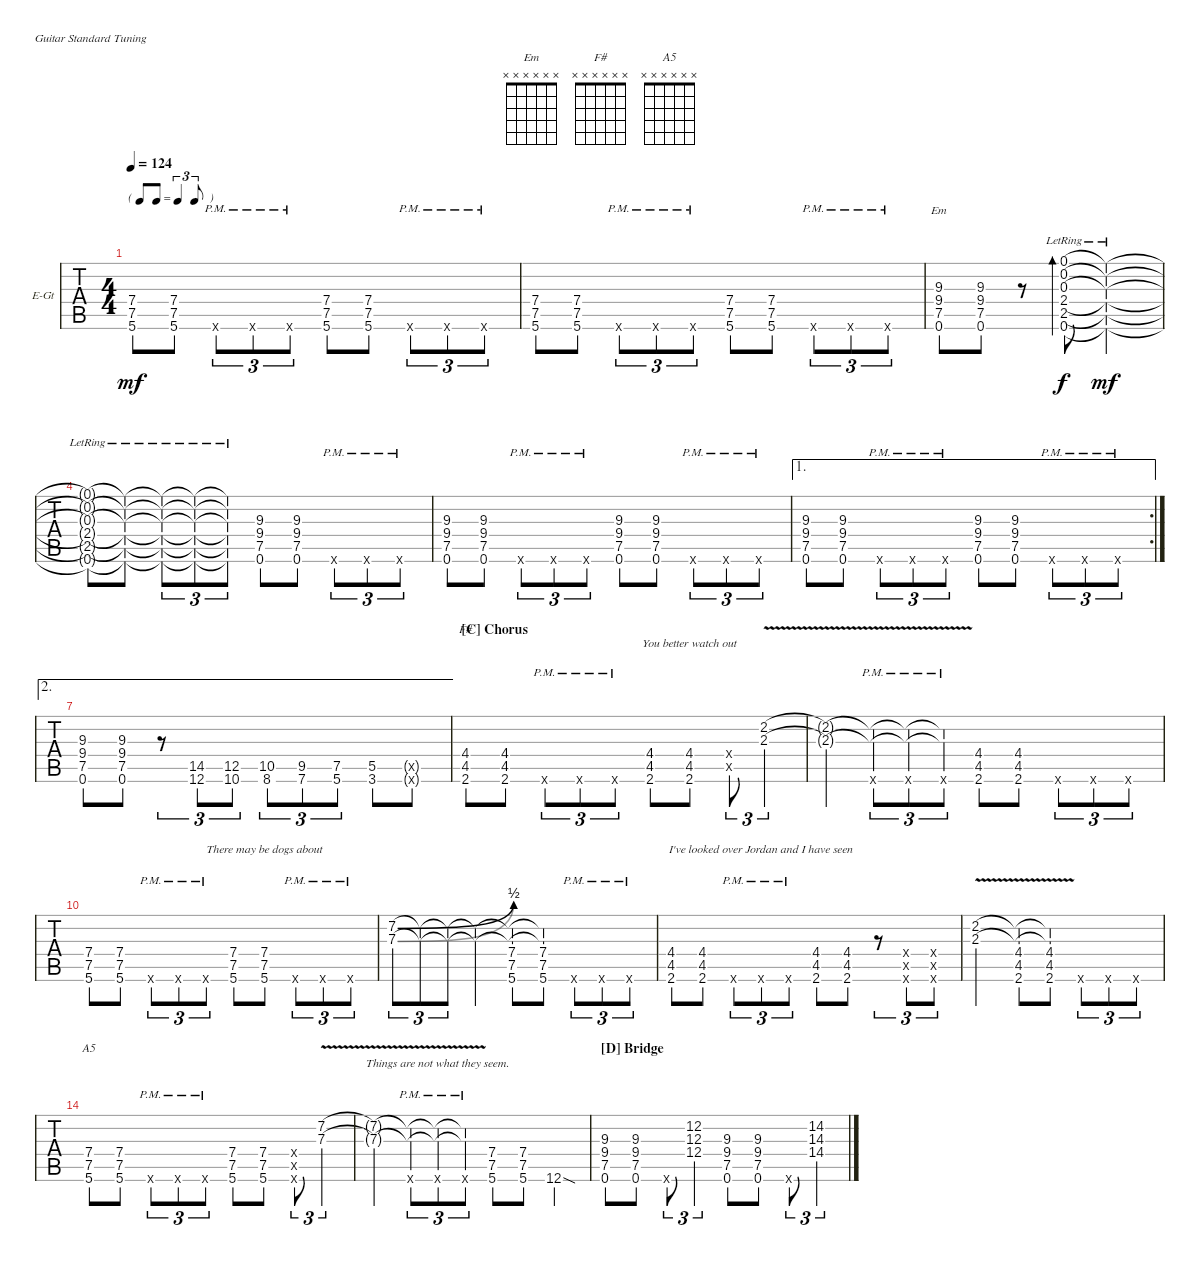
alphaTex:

\bracketExtendMode nobrackets
\firstSystemTrackNameOrientation horizontal
\otherSystemsTrackNameOrientation horizontal
\defaultBarNumberDisplay FirstOfSystem
\track ("Guitar" "E-Gt") {instrument overdrivenguitar}
\staff {tabs}
\tuning (E4 B3 G3 D3 A2 E2)
\chord ("Em" x x x x x x)
\chord ("F#" x x x x x x)
\chord ("A5" x x x x x x)
\ts (4 4)
\tf triplet8th
\tempo 124
\clef g2
\ks c
(7.5 5.6 7.4).8{lyrics (0 "") lyrics (1 "") lyrics (2 "") lyrics (3 "") lyrics (4 "") dy mf} (7.5 5.6 7.4).8{lyrics (0 "") lyrics (1 "") lyrics (2 "") lyrics (3 "") lyrics (4 "")} 5.6{pm x}.8{tu (3 2) lyrics (0 "") lyrics (1 "") lyrics (2 "") lyrics (3 "") lyrics (4 "")} 5.6{pm x}.8{tu (3 2) lyrics (0 "") lyrics (1 "") lyrics (2 "") lyrics (3 "") lyrics (4 "")} 5.6{pm x}.8{tu (3 2) lyrics (0 "") lyrics (1 "") lyrics (2 "") lyrics (3 "") lyrics (4 "")} (7.5 5.6 7.4).8{lyrics (0 "") lyrics (1 "") lyrics (2 "") lyrics (3 "") lyrics (4 "")} (7.4 7.5 5.6).8{lyrics (0 "") lyrics (1 "") lyrics (2 "") lyrics (3 "") lyrics (4 "")} 5.6{pm x}.8{tu (3 2) lyrics (0 "") lyrics (1 "") lyrics (2 "") lyrics (3 "") lyrics (4 "")} 5.6{pm x}.8{tu (3 2) lyrics (0 "") lyrics (1 "") lyrics (2 "") lyrics (3 "") lyrics (4 "")} 5.6{pm x}.8{tu (3 2) lyrics (0 "") lyrics (1 "") lyrics (2 "") lyrics (3 "") lyrics (4 "")} |
(7.5 5.6 7.4).8{lyrics (0 "") lyrics (1 "") lyrics (2 "") lyrics (3 "") lyrics (4 "")} (7.5 5.6 7.4).8{lyrics (0 "") lyrics (1 "") lyrics (2 "") lyrics (3 "") lyrics (4 "")} 5.6{pm x}.8{tu (3 2) lyrics (0 "") lyrics (1 "") lyrics (2 "") lyrics (3 "") lyrics (4 "")} 5.6{pm x}.8{tu (3 2) lyrics (0 "") lyrics (1 "") lyrics (2 "") lyrics (3 "") lyrics (4 "")} 5.6{pm x}.8{tu (3 2) lyrics (0 "") lyrics (1 "") lyrics (2 "") lyrics (3 "") lyrics (4 "")} (7.5 5.6 7.4).8{lyrics (0 "") lyrics (1 "") lyrics (2 "") lyrics (3 "") lyrics (4 "")} (7.4 7.5 5.6).8{lyrics (0 "") lyrics (1 "") lyrics (2 "") lyrics (3 "") lyrics (4 "")} 5.6{pm x}.8{tu (3 2) lyrics (0 "") lyrics (1 "") lyrics (2 "") lyrics (3 "") lyrics (4 "")} 5.6{pm x}.8{tu (3 2) lyrics (0 "") lyrics (1 "") lyrics (2 "") lyrics (3 "") lyrics (4 "")} 5.6{pm x}.8{tu (3 2) lyrics (0 "") lyrics (1 "") lyrics (2 "") lyrics (3 "") lyrics (4 "")} |
(7.5 0.6 9.4 9.3).8{ch "Em" lyrics (0 "") lyrics (1 "") lyrics (2 "") lyrics (3 "") lyrics (4 "")} (9.4 7.5 0.6 9.3).8{lyrics (0 "") lyrics (1 "") lyrics (2 "") lyrics (3 "") lyrics (4 "")} r.8 (0.1{hac lr} 0.2{hac lr} 0.3{hac lr} 2.4{hac lr} 2.5{hac lr} 0.6{hac lr}).8{bd 145 lyrics (0 "") lyrics (1 "") lyrics (2 "") lyrics (3 "") lyrics (4 "") dy f} (0.1{hac lr t} 0.2{hac lr t} 0.3{hac lr t} 2.4{hac lr t} 2.5{hac lr t} 0.6{hac lr t}).2{lyrics (0 "") lyrics (1 "") lyrics (2 "") lyrics (3 "") lyrics (4 "") dy mf} |
(0.1{lr t} 0.2{lr t} 0.3{lr t} 2.4{lr t} 2.5{lr t} 0.6{lr t}).8{lyrics (0 "") lyrics (1 "") lyrics (2 "") lyrics (3 "") lyrics (4 "")} (0.1{lr t} 0.2{lr t} 0.3{lr t} 2.4{lr t} 2.5{lr t} 0.6{lr t}).8{lyrics (0 "") lyrics (1 "") lyrics (2 "") lyrics (3 "") lyrics (4 "")} (0.1{lr t} 0.2{lr t} 0.3{lr t} 2.4{lr t} 2.5{lr t} 0.6{lr t}).8{tu (3 2) lyrics (0 "") lyrics (1 "") lyrics (2 "") lyrics (3 "") lyrics (4 "")} (0.1{lr t} 0.2{lr t} 0.3{lr t} 2.4{lr t} 2.5{lr t} 0.6{lr t}).8{tu (3 2) lyrics (0 "") lyrics (1 "") lyrics (2 "") lyrics (3 "") lyrics (4 "")} (0.1{lr t} 0.2{lr t} 0.3{lr t} 2.4{lr t} 2.5{lr t} 0.6{lr t}).8{tu (3 2) lyrics (0 "") lyrics (1 "") lyrics (2 "") lyrics (3 "") lyrics (4 "")} (7.5 0.6 9.4 9.3).8{lyrics (0 "") lyrics (1 "") lyrics (2 "") lyrics (3 "") lyrics (4 "")} (9.4 7.5 0.6 9.3).8{lyrics (0 "") lyrics (1 "") lyrics (2 "") lyrics (3 "") lyrics (4 "")} 0.6{pm x}.8{tu (3 2) lyrics (0 "") lyrics (1 "") lyrics (2 "") lyrics (3 "") lyrics (4 "")} 0.6{pm x}.8{tu (3 2) lyrics (0 "") lyrics (1 "") lyrics (2 "") lyrics (3 "") lyrics (4 "")} 0.6{pm x}.8{tu (3 2) lyrics (0 "") lyrics (1 "") lyrics (2 "") lyrics (3 "") lyrics (4 "")} |
(7.5 0.6 9.4 9.3).8{lyrics (0 "") lyrics (1 "") lyrics (2 "") lyrics (3 "") lyrics (4 "")} (9.4 7.5 0.6 9.3).8{lyrics (0 "") lyrics (1 "") lyrics (2 "") lyrics (3 "") lyrics (4 "")} 0.6{pm x}.8{tu (3 2) lyrics (0 "") lyrics (1 "") lyrics (2 "") lyrics (3 "") lyrics (4 "")} 0.6{pm x}.8{tu (3 2) lyrics (0 "") lyrics (1 "") lyrics (2 "") lyrics (3 "") lyrics (4 "")} 0.6{pm x}.8{tu (3 2) lyrics (0 "") lyrics (1 "") lyrics (2 "") lyrics (3 "") lyrics (4 "")} (7.5 0.6 9.4 9.3).8{lyrics (0 "") lyrics (1 "") lyrics (2 "") lyrics (3 "") lyrics (4 "")} (9.4 7.5 0.6 9.3).8{lyrics (0 "") lyrics (1 "") lyrics (2 "") lyrics (3 "") lyrics (4 "")} 0.6{pm x}.8{tu (3 2) lyrics (0 "") lyrics (1 "") lyrics (2 "") lyrics (3 "") lyrics (4 "")} 0.6{pm x}.8{tu (3 2) lyrics (0 "") lyrics (1 "") lyrics (2 "") lyrics (3 "") lyrics (4 "")} 0.6{pm x}.8{tu (3 2) lyrics (0 "") lyrics (1 "") lyrics (2 "") lyrics (3 "") lyrics (4 "")} |
\ae 1
\rc 2
(7.5 0.6 9.4 9.3).8{lyrics (0 "") lyrics (1 "") lyrics (2 "") lyrics (3 "") lyrics (4 "")} (9.4 7.5 0.6 9.3).8{lyrics (0 "") lyrics (1 "") lyrics (2 "") lyrics (3 "") lyrics (4 "")} 0.6{pm x}.8{tu (3 2) lyrics (0 "") lyrics (1 "") lyrics (2 "") lyrics (3 "") lyrics (4 "")} 0.6{pm x}.8{tu (3 2) lyrics (0 "") lyrics (1 "") lyrics (2 "") lyrics (3 "") lyrics (4 "")} 0.6{pm x}.8{tu (3 2) lyrics (0 "") lyrics (1 "") lyrics (2 "") lyrics (3 "") lyrics (4 "")} (7.5 0.6 9.4 9.3).8{lyrics (0 "") lyrics (1 "") lyrics (2 "") lyrics (3 "") lyrics (4 "")} (9.4 7.5 0.6 9.3).8{lyrics (0 "") lyrics (1 "") lyrics (2 "") lyrics (3 "") lyrics (4 "")} 0.6{pm x}.8{tu (3 2) lyrics (0 "") lyrics (1 "") lyrics (2 "") lyrics (3 "") lyrics (4 "")} 0.6{pm x}.8{tu (3 2) lyrics (0 "") lyrics (1 "") lyrics (2 "") lyrics (3 "") lyrics (4 "")} 0.6{pm x}.8{tu (3 2) lyrics (0 "") lyrics (1 "") lyrics (2 "") lyrics (3 "") lyrics (4 "")} |
\ae 2
(7.5 0.6 9.4 9.3).8{lyrics (0 "") lyrics (1 "") lyrics (2 "") lyrics (3 "") lyrics (4 "")} (9.4 7.5 0.6 9.3).8{lyrics (0 "") lyrics (1 "") lyrics (2 "") lyrics (3 "") lyrics (4 "")} r.8{tu (3 2)} (14.5 12.6).8{tu (3 2) lyrics (0 "") lyrics (1 "") lyrics (2 "") lyrics (3 "") lyrics (4 "")} (12.5 10.6).8{tu (3 2) lyrics (0 "") lyrics (1 "") lyrics (2 "") lyrics (3 "") lyrics (4 "")} (10.5 8.6).8{tu (3 2) lyrics (0 "") lyrics (1 "") lyrics (2 "") lyrics (3 "") lyrics (4 "")} (9.5 7.6).8{tu (3 2) lyrics (0 "") lyrics (1 "") lyrics (2 "") lyrics (3 "") lyrics (4 "")} (7.5 5.6).8{tu (3 2) lyrics (0 "") lyrics (1 "") lyrics (2 "") lyrics (3 "") lyrics (4 "")} (5.5 3.6).8{lyrics (0 "") lyrics (1 "") lyrics (2 "") lyrics (3 "") lyrics (4 "")} (0.5{g x} 0.6{g x}).8{lyrics (0 "") lyrics (1 "") lyrics (2 "") lyrics (3 "") lyrics (4 "")} |
\section ("C" "Chorus")
(4.5 2.6 4.4).8{ch "F#" lyrics (0 "") lyrics (1 "") lyrics (2 "") lyrics (3 "") lyrics (4 "")} (4.4 4.5 2.6).8{lyrics (0 "") lyrics (1 "") lyrics (2 "") lyrics (3 "") lyrics (4 "")} 2.6{pm x}.8{tu (3 2) lyrics (0 "") lyrics (1 "") lyrics (2 "") lyrics (3 "") lyrics (4 "")} 2.6{pm x}.8{tu (3 2) lyrics (0 "") lyrics (1 "") lyrics (2 "") lyrics (3 "") lyrics (4 "")} 2.6{pm x}.8{tu (3 2) lyrics (0 "") lyrics (1 "") lyrics (2 "") lyrics (3 "") lyrics (4 "")} (2.6 4.5 4.4).8{lyrics (0 "") lyrics (1 "") lyrics (2 "") lyrics (3 "") lyrics (4 "")} (2.6 4.5 4.4).8{lyrics (0 "You better watch out       ") lyrics (1 "") lyrics (2 "") lyrics (3 "") lyrics (4 "")} (4.4{x} 4.5{x}).8{tu (3 2) lyrics (0 "") lyrics (1 "") lyrics (2 "") lyrics (3 "") lyrics (4 "")} (2.2{v hac} 2.3{v hac}).4{tu (3 2) lyrics (0 "") lyrics (1 "") lyrics (2 "") lyrics (3 "") lyrics (4 "")} |
(2.2{v t} 2.3{v t}).4{lyrics (0 "") lyrics (1 "") lyrics (2 "") lyrics (3 "") lyrics (4 "")} (2.6{pm x} 2.2{v t} 2.3{v t}).8{tu (3 2) lyrics (0 "") lyrics (1 "") lyrics (2 "") lyrics (3 "") lyrics (4 "")} (2.6{pm x} 2.2{v t} 2.3{v t}).8{tu (3 2) lyrics (0 "") lyrics (1 "") lyrics (2 "") lyrics (3 "") lyrics (4 "")} (2.6{pm x} 2.2{v t} 2.3{v t}).8{tu (3 2) lyrics (0 "") lyrics (1 "") lyrics (2 "") lyrics (3 "") lyrics (4 "")} (2.6 4.5 4.4).8{lyrics (0 "") lyrics (1 "") lyrics (2 "") lyrics (3 "") lyrics (4 "")} (2.6 4.5 4.4).8{lyrics (0 "") lyrics (1 "") lyrics (2 "") lyrics (3 "") lyrics (4 "")} 2.6{x}.8{tu (3 2) lyrics (0 "") lyrics (1 "") lyrics (2 "") lyrics (3 "") lyrics (4 "")} 2.6{x}.8{tu (3 2) lyrics (0 "") lyrics (1 "") lyrics (2 "") lyrics (3 "") lyrics (4 "")} 2.6{x}.8{tu (3 2) lyrics (0 "") lyrics (1 "") lyrics (2 "") lyrics (3 "") lyrics (4 "")} |
(7.5 5.6 7.4).8{lyrics (0 "") lyrics (1 "") lyrics (2 "") lyrics (3 "") lyrics (4 "")} (7.5 5.6 7.4).8{lyrics (0 "") lyrics (1 "") lyrics (2 "") lyrics (3 "") lyrics (4 "")} 5.6{pm x}.8{tu (3 2) lyrics (0 "") lyrics (1 "") lyrics (2 "") lyrics (3 "") lyrics (4 "")} 5.6{pm x}.8{tu (3 2) lyrics (0 "") lyrics (1 "") lyrics (2 "") lyrics (3 "") lyrics (4 "")} 5.6{pm x}.8{tu (3 2) lyrics (0 "") lyrics (1 "") lyrics (2 "") lyrics (3 "") lyrics (4 "")} (7.5 5.6 7.4).8{lyrics (0 "") lyrics (1 "") lyrics (2 "") lyrics (3 "") lyrics (4 "")} (7.4 7.5 5.6).8{lyrics (0 "There may be dogs about            ") lyrics (1 "") lyrics (2 "") lyrics (3 "") lyrics (4 "")} 5.6{pm x}.8{tu (3 2) lyrics (0 "") lyrics (1 "") lyrics (2 "") lyrics (3 "") lyrics (4 "")} 5.6{pm x}.8{tu (3 2) lyrics (0 "") lyrics (1 "") lyrics (2 "") lyrics (3 "") lyrics (4 "")} 5.6{pm x}.8{tu (3 2) lyrics (0 "") lyrics (1 "") lyrics (2 "") lyrics (3 "") lyrics (4 "")} |
(7.2{be (bend 0 0 60 2) hac} 7.3{be (bend 0 0 60 2) hac}).8{tu (3 2) lyrics (0 "") lyrics (1 "") lyrics (2 "") lyrics (3 "") lyrics (4 "")} (7.2{t} 7.3{t}).8{tu (3 2) lyrics (0 "") lyrics (1 "") lyrics (2 "") lyrics (3 "") lyrics (4 "")} (7.2{t} 7.3{t}).8{tu (3 2) lyrics (0 "") lyrics (1 "") lyrics (2 "") lyrics (3 "") lyrics (4 "")} (7.2{t} 7.3{t}).4{lyrics (0 "") lyrics (1 "") lyrics (2 "") lyrics (3 "") lyrics (4 "")} (7.5 5.6 7.2{be (hold 0 0 60 0) t} 7.3{be (hold 0 0 60 0) t} 7.4).8{lyrics (0 "") lyrics (1 "") lyrics (2 "") lyrics (3 "") lyrics (4 "")} (7.4 7.5 5.6 7.2{be (hold 0 0 60 0) t} 7.3{be (hold 0 0 60 0) t}).8{lyrics (0 "") lyrics (1 "") lyrics (2 "") lyrics (3 "") lyrics (4 "")} 5.6{pm x}.8{tu (3 2) lyrics (0 "") lyrics (1 "") lyrics (2 "") lyrics (3 "") lyrics (4 "")} 5.6{pm x}.8{tu (3 2) lyrics (0 "") lyrics (1 "") lyrics (2 "") lyrics (3 "") lyrics (4 "")} 5.6{pm x}.8{tu (3 2) lyrics (0 "") lyrics (1 "") lyrics (2 "") lyrics (3 "") lyrics (4 "")} |
(4.5 2.6 4.4).8{lyrics (0 "") lyrics (1 "") lyrics (2 "") lyrics (3 "") lyrics (4 "")} (4.4 4.5 2.6).8{lyrics (0 "") lyrics (1 "") lyrics (2 "") lyrics (3 "") lyrics (4 "")} 2.6{pm x}.8{tu (3 2) lyrics (0 "") lyrics (1 "") lyrics (2 "") lyrics (3 "") lyrics (4 "")} 2.6{pm x}.8{tu (3 2) lyrics (0 "I've looked over Jordan and I have seen") lyrics (1 "") lyrics (2 "") lyrics (3 "") lyrics (4 "")} 2.6{pm x}.8{tu (3 2) lyrics (0 "") lyrics (1 "") lyrics (2 "") lyrics (3 "") lyrics (4 "")} (2.6 4.5 4.4).8{lyrics (0 "") lyrics (1 "") lyrics (2 "") lyrics (3 "") lyrics (4 "")} (2.6 4.5 4.4).8{lyrics (0 "") lyrics (1 "") lyrics (2 "") lyrics (3 "") lyrics (4 "")} r.8{tu (3 2)} (4.5{x} 2.6{x} 4.4{x}).8{tu (3 2) lyrics (0 "") lyrics (1 "") lyrics (2 "") lyrics (3 "") lyrics (4 "")} (4.5{x} 2.6{x} 4.4{x}).8{tu (3 2) lyrics (0 "") lyrics (1 "") lyrics (2 "") lyrics (3 "") lyrics (4 "")} |
(2.2{hac} 2.3{v hac}).2{lyrics (0 "") lyrics (1 "") lyrics (2 "") lyrics (3 "") lyrics (4 "")} (2.6 4.5 2.2{t} 2.3{v t} 4.4).8{lyrics (0 "") lyrics (1 "") lyrics (2 "") lyrics (3 "") lyrics (4 "")} (2.6 4.5 4.4 2.3{v t} 2.2{t}).8{lyrics (0 "") lyrics (1 "") lyrics (2 "") lyrics (3 "") lyrics (4 "")} 2.6{x}.8{tu (3 2) lyrics (0 "") lyrics (1 "") lyrics (2 "") lyrics (3 "") lyrics (4 "")} 2.6{x}.8{tu (3 2) lyrics (0 "") lyrics (1 "") lyrics (2 "") lyrics (3 "") lyrics (4 "")} 2.6{x}.8{tu (3 2) lyrics (0 "") lyrics (1 "") lyrics (2 "") lyrics (3 "") lyrics (4 "")} |
(7.5 5.6 7.4).8{ch "A5" lyrics (0 "") lyrics (1 "") lyrics (2 "") lyrics (3 "") lyrics (4 "")} (7.4 7.5 5.6).8{lyrics (0 "") lyrics (1 "") lyrics (2 "") lyrics (3 "") lyrics (4 "")} 5.6{pm x}.8{tu (3 2) lyrics (0 "") lyrics (1 "") lyrics (2 "") lyrics (3 "") lyrics (4 "")} 5.6{pm x}.8{tu (3 2) lyrics (0 "") lyrics (1 "") lyrics (2 "") lyrics (3 "") lyrics (4 "")} 5.6{pm x}.8{tu (3 2) lyrics (0 "") lyrics (1 "") lyrics (2 "") lyrics (3 "") lyrics (4 "")} (7.5 5.6 7.4).8{lyrics (0 "") lyrics (1 "") lyrics (2 "") lyrics (3 "") lyrics (4 "")} (7.4 7.5 5.6).8{lyrics (0 "") lyrics (1 "") lyrics (2 "") lyrics (3 "") lyrics (4 "")} (7.5{x} 5.6{x} 7.4{x}).8{tu (3 2) lyrics (0 "") lyrics (1 "") lyrics (2 "") lyrics (3 "") lyrics (4 "")} (7.2{v hac} 7.3{v hac}).4{tu (3 2) lyrics (0 "") lyrics (1 "") lyrics (2 "") lyrics (3 "") lyrics (4 "")} |
(7.2{v t} 7.3{v t}).4{lyrics (0 "") lyrics (1 "") lyrics (2 "") lyrics (3 "") lyrics (4 "")} (5.6{pm x} 7.2{v t} 7.3{v t}).8{tu (3 2) lyrics (0 "") lyrics (1 "") lyrics (2 "") lyrics (3 "") lyrics (4 "")} (5.6{pm x} 7.2{v t} 7.3{v t}).8{tu (3 2) lyrics (0 "Things are not what they seem.         ") lyrics (1 "") lyrics (2 "") lyrics (3 "") lyrics (4 "")} (5.6{pm x} 7.2{v t} 7.3{v t}).8{tu (3 2) lyrics (0 "") lyrics (1 "") lyrics (2 "") lyrics (3 "") lyrics (4 "")} (7.5 5.6 7.4).8{lyrics (0 "") lyrics (1 "") lyrics (2 "") lyrics (3 "") lyrics (4 "")} (7.4 7.5 5.6).8{lyrics (0 "") lyrics (1 "") lyrics (2 "") lyrics (3 "") lyrics (4 "")} 12.6{sod ac}.4{lyrics (0 "") lyrics (1 "") lyrics (2 "") lyrics (3 "") lyrics (4 "")} |
\section ("D" "Bridge")
(7.5 0.6 9.4 9.3).8{lyrics (0 "") lyrics (1 "") lyrics (2 "") lyrics (3 "") lyrics (4 "")} (9.4 7.5 0.6 9.3).8{lyrics (0 "") lyrics (1 "") lyrics (2 "") lyrics (3 "") lyrics (4 "")} 0.6{x}.8{tu (3 2) lyrics (0 "") lyrics (1 "") lyrics (2 "") lyrics (3 "") lyrics (4 "")} (12.2{hac} 12.3{hac} 12.4{hac}).4{tu (3 2) lyrics (0 "") lyrics (1 "") lyrics (2 "") lyrics (3 "") lyrics (4 "")} (7.5 0.6 9.4 9.3).8{lyrics (0 "") lyrics (1 "") lyrics (2 "") lyrics (3 "") lyrics (4 "")} (9.4 7.5 0.6 9.3).8{lyrics (0 "") lyrics (1 "") lyrics (2 "") lyrics (3 "") lyrics (4 "")} 0.6{x}.8{tu (3 2) lyrics (0 "") lyrics (1 "") lyrics (2 "") lyrics (3 "") lyrics (4 "")} (14.2{hac} 14.3{hac} 14.4{hac}).4{tu (3 2) lyrics (0 "") lyrics (1 "") lyrics (2 "") lyrics (3 "") lyrics (4 "")}
